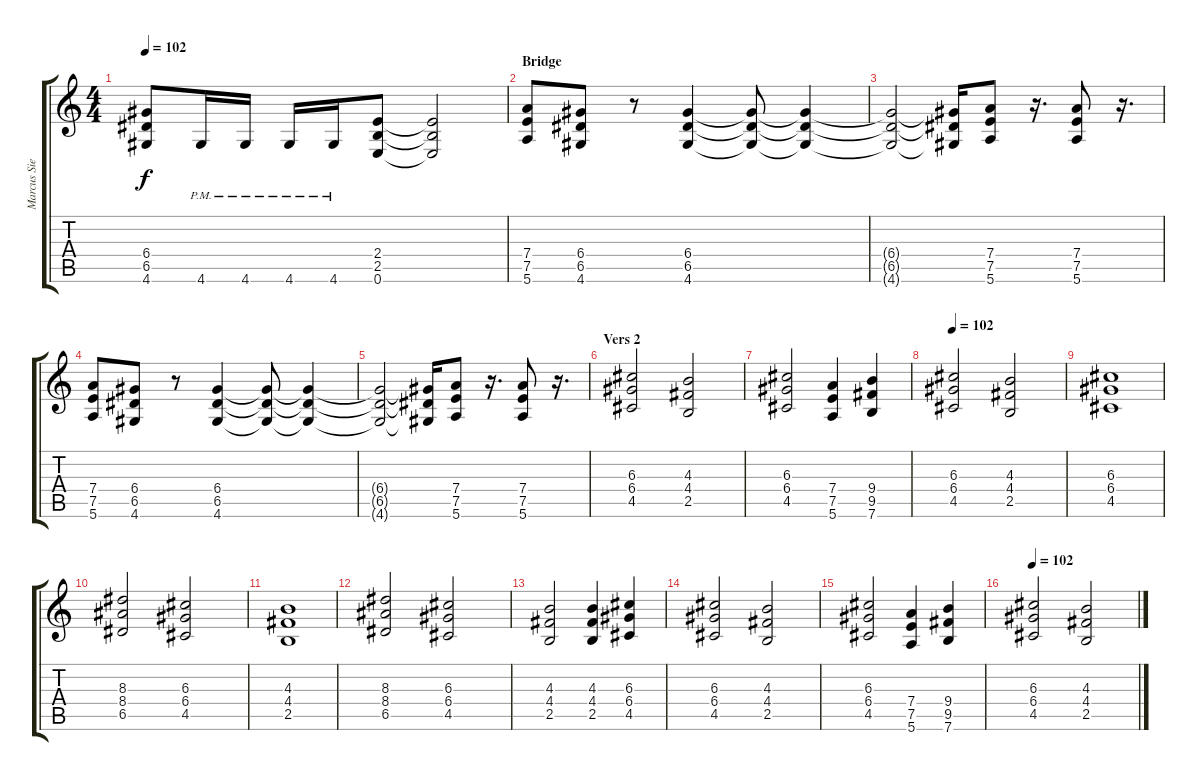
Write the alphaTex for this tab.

\track ("Marcus Siepen" "Marcus Sie") {instrument distortionguitar}
\staff {score tabs}
\tuning (E4 B3 G3 D3 A2 E2) {hide}
\ts (4 4)
\tempo 102
\clef g2
\ks c
(6.4 6.5 4.6).8{dy f} 4.6{pm}.16 4.6{pm}.16 4.6{pm}.16 4.6{pm}.16 (2.4 2.5 0.6).8 (2.4{t} 2.5{t} 0.6{t}).2 |
\section ("" "Bridge")
(7.4 7.5 5.6).8 (6.4 6.5 4.6).8 r.8 (6.4 6.5 4.6).4 (6.4{t} 6.5{t} 4.6{t}).8 (6.4{t} 6.5{t} 4.6{t}).4 |
(6.4{t} 6.5{t} 4.6{t}).2 (6.4{t} 6.5{t} 4.6{t}).16 (7.4 7.5 5.6).8 r.16{d} (7.4 7.5 5.6).8 r.16{d} |
(7.4 7.5 5.6).8 (6.4 6.5 4.6).8 r.8 (6.4 6.5 4.6).4 (6.4{t} 6.5{t} 4.6{t}).8 (6.4{t} 6.5{t} 4.6{t}).4 |
(6.4{t} 6.5{t} 4.6{t}).2 (6.4{t} 6.5{t} 4.6{t}).16 (7.4 7.5 5.6).8 r.16{d} (7.4 7.5 5.6).8 r.16{d} |
\section ("" "Vers 2")
(6.3 6.4 4.5).2 (4.3 4.4 2.5).2 |
(6.3 6.4 4.5).2 (7.4 7.5 5.6).4 (9.4 9.5 7.6).4 |
\tempo 102
(6.3 6.4 4.5).2 (4.3 4.4 2.5).2 |
(6.3 6.4 4.5).1 |
(8.3 8.4 6.5).2 (6.3 6.4 4.5).2 |
(4.3 4.4 2.5).1 |
(8.3 8.4 6.5).2 (6.3 6.4 4.5).2 |
(4.3 4.4 2.5).2 (4.3 4.4 2.5).4 (6.3 6.4 4.5).4 |
(6.3 6.4 4.5).2 (4.3 4.4 2.5).2 |
(6.3 6.4 4.5).2 (7.4 7.5 5.6).4 (9.4 9.5 7.6).4 |
\tempo 102
(6.3 6.4 4.5).2 (4.3 4.4 2.5).2
